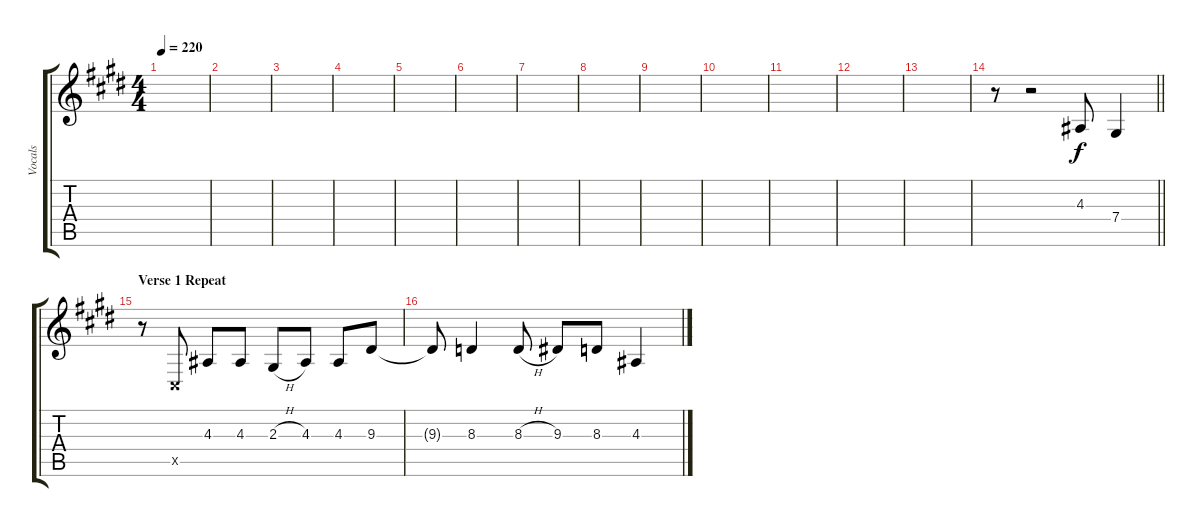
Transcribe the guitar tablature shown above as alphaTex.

\track ("Vocals" "Vocals") {instrument trumpet}
\staff {score tabs}
\tuning (Eb4 Bb3 Gb3 Db3 Ab2 Eb2) {hide}
\ts (4 4)
\tempo 220
\clef g2
\ks e
|
|
|
|
|
|
|
|
|
|
|
|
|
\barLineRight lightlight
r.8 r.2 4.3.8 7.4.4 |
\section ("" "Verse 1 Repeat")
r.8 5.5{x}.8 4.3.8 4.3.8 2.3{h}.8 4.3.8 4.3.8 9.3.8 |
9.3{t}.8 8.3.4 8.3{h}.8 9.3.8 8.3.8 4.3.4
